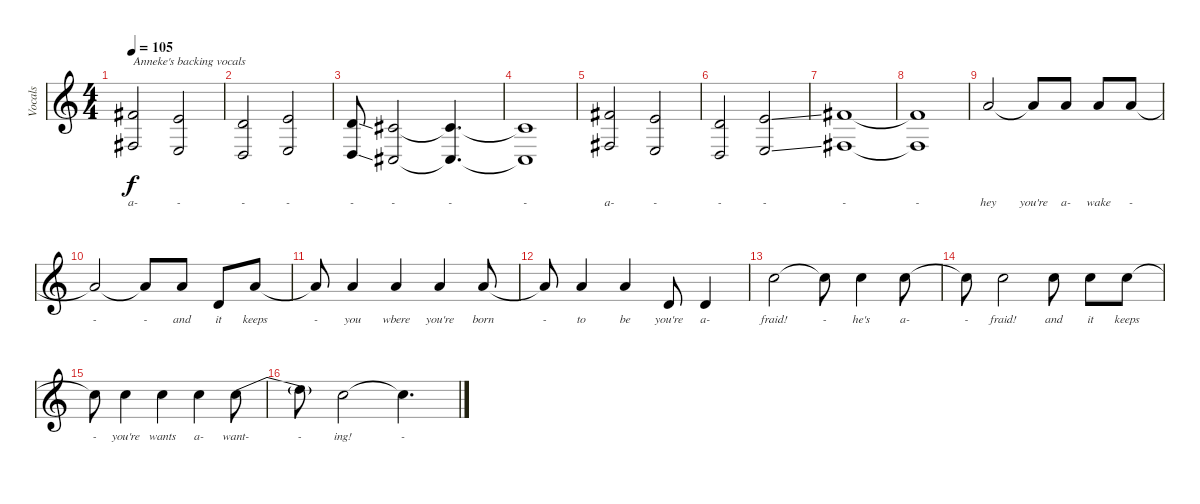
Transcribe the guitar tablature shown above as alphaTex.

\track ("Vocals" "Vocals") {instrument trombone}
\staff {score}
\tuning (Eb4 B3 Gb3 B2 Gb2 B1) {hide}
\ts (4 4)
\tempo 105
\clef g2
\ks c
(7.2 7.4).2{txt "Anneke's backing vocals" lyrics (0 "a-") lyrics (1 "") lyrics (2 "") lyrics (3 "") lyrics (4 "") dy f} (5.2 5.4).2{lyrics (0 "-") lyrics (1 "") lyrics (2 "") lyrics (3 "") lyrics (4 "")} |
(3.2 3.4).2{lyrics (0 "-") lyrics (1 "") lyrics (2 "") lyrics (3 "") lyrics (4 "")} (5.2 5.4).2{lyrics (0 "-") lyrics (1 "") lyrics (2 "") lyrics (3 "") lyrics (4 "")} |
(3.2{ss} 3.4{ss}).8{lyrics (0 "-") lyrics (1 "") lyrics (2 "") lyrics (3 "") lyrics (4 "")} (2.2 2.4).2{lyrics (0 "-") lyrics (1 "") lyrics (2 "") lyrics (3 "") lyrics (4 "")} (2.2{t} 2.4{t}).4{d lyrics (0 "-") lyrics (1 "") lyrics (2 "") lyrics (3 "") lyrics (4 "")} |
(2.2{t} 2.4{t}).1{lyrics (0 "-") lyrics (1 "") lyrics (2 "") lyrics (3 "") lyrics (4 "")} |
(7.2 7.4).2{lyrics (0 "a-") lyrics (1 "") lyrics (2 "") lyrics (3 "") lyrics (4 "")} (5.2 5.4).2{lyrics (0 "-") lyrics (1 "") lyrics (2 "") lyrics (3 "") lyrics (4 "")} |
(3.2 3.4).2{lyrics (0 "-") lyrics (1 "") lyrics (2 "") lyrics (3 "") lyrics (4 "")} (5.2{ss} 5.4{ss}).2{lyrics (0 "-") lyrics (1 "") lyrics (2 "") lyrics (3 "") lyrics (4 "")} |
(7.2 7.4).1{lyrics (0 "-") lyrics (1 "") lyrics (2 "") lyrics (3 "") lyrics (4 "")} |
(7.2{t} 7.4{t}).1{lyrics (0 "-") lyrics (1 "") lyrics (2 "") lyrics (3 "") lyrics (4 "")} |
10.2.2{lyrics (0 "hey") lyrics (1 "") lyrics (2 "") lyrics (3 "") lyrics (4 "")} 10.2{t}.8{lyrics (0 "you're") lyrics (1 "") lyrics (2 "") lyrics (3 "") lyrics (4 "")} 10.2.8{lyrics (0 "a-") lyrics (1 "") lyrics (2 "") lyrics (3 "") lyrics (4 "")} 10.2.8{lyrics (0 "wake") lyrics (1 "") lyrics (2 "") lyrics (3 "") lyrics (4 "")} 10.2.8{lyrics (0 "-") lyrics (1 "") lyrics (2 "") lyrics (3 "") lyrics (4 "")} |
10.2{t}.2{lyrics (0 "-") lyrics (1 "") lyrics (2 "") lyrics (3 "") lyrics (4 "")} 10.2{t}.8{lyrics (0 "-") lyrics (1 "") lyrics (2 "") lyrics (3 "") lyrics (4 "")} 10.2.8{lyrics (0 "and") lyrics (1 "") lyrics (2 "") lyrics (3 "") lyrics (4 "")} 8.3.8{lyrics (0 "it") lyrics (1 "") lyrics (2 "") lyrics (3 "") lyrics (4 "")} 10.2.8{lyrics (0 "keeps") lyrics (1 "") lyrics (2 "") lyrics (3 "") lyrics (4 "")} |
10.2{t}.8{lyrics (0 "-") lyrics (1 "") lyrics (2 "") lyrics (3 "") lyrics (4 "")} 10.2.4{lyrics (0 "you") lyrics (1 "") lyrics (2 "") lyrics (3 "") lyrics (4 "")} 10.2.4{lyrics (0 "wbere") lyrics (1 "") lyrics (2 "") lyrics (3 "") lyrics (4 "")} 10.2.4{lyrics (0 "you're") lyrics (1 "") lyrics (2 "") lyrics (3 "") lyrics (4 "")} 10.2.8{lyrics (0 "born") lyrics (1 "") lyrics (2 "") lyrics (3 "") lyrics (4 "")} |
10.2{t}.8{lyrics (0 "-") lyrics (1 "") lyrics (2 "") lyrics (3 "") lyrics (4 "")} 10.2.4{lyrics (0 "to") lyrics (1 "") lyrics (2 "") lyrics (3 "") lyrics (4 "")} 10.2.4{lyrics (0 "be") lyrics (1 "") lyrics (2 "") lyrics (3 "") lyrics (4 "")} 8.3.8{lyrics (0 "you're") lyrics (1 "") lyrics (2 "") lyrics (3 "") lyrics (4 "")} 8.3.4{lyrics (0 "a-") lyrics (1 "") lyrics (2 "") lyrics (3 "") lyrics (4 "")} |
13.2.2{lyrics (0 "fraid!") lyrics (1 "") lyrics (2 "") lyrics (3 "") lyrics (4 "")} 13.2{t}.8{lyrics (0 "-") lyrics (1 "") lyrics (2 "") lyrics (3 "") lyrics (4 "")} 13.2.4{lyrics (0 "he's") lyrics (1 "") lyrics (2 "") lyrics (3 "") lyrics (4 "")} 13.2.8{lyrics (0 "a-") lyrics (1 "") lyrics (2 "") lyrics (3 "") lyrics (4 "")} |
13.2{t}.8{lyrics (0 "-") lyrics (1 "") lyrics (2 "") lyrics (3 "") lyrics (4 "")} 13.2.2{lyrics (0 "fraid!") lyrics (1 "") lyrics (2 "") lyrics (3 "") lyrics (4 "")} 13.2.8{lyrics (0 "and") lyrics (1 "") lyrics (2 "") lyrics (3 "") lyrics (4 "")} 13.2.8{lyrics (0 "it") lyrics (1 "") lyrics (2 "") lyrics (3 "") lyrics (4 "")} 13.2.8{lyrics (0 "keeps") lyrics (1 "") lyrics (2 "") lyrics (3 "") lyrics (4 "")} |
13.2{t}.8{lyrics (0 "-") lyrics (1 "") lyrics (2 "") lyrics (3 "") lyrics (4 "")} 13.2.4{lyrics (0 "you're") lyrics (1 "") lyrics (2 "") lyrics (3 "") lyrics (4 "")} 13.2.4{lyrics (0 "wants") lyrics (1 "") lyrics (2 "") lyrics (3 "") lyrics (4 "")} 13.2.4{lyrics (0 "a-") lyrics (1 "") lyrics (2 "") lyrics (3 "") lyrics (4 "")} 13.2{be (bend 0 0 60 4)}.8{lyrics (0 "want-") lyrics (1 "") lyrics (2 "") lyrics (3 "") lyrics (4 "")} |
13.2{t}.8{lyrics (0 "-") lyrics (1 "") lyrics (2 "") lyrics (3 "") lyrics (4 "")} 13.2.2{lyrics (0 "ing!") lyrics (1 "") lyrics (2 "") lyrics (3 "") lyrics (4 "")} 13.2{t}.4{d lyrics (0 "-") lyrics (1 "") lyrics (2 "") lyrics (3 "") lyrics (4 "")}
